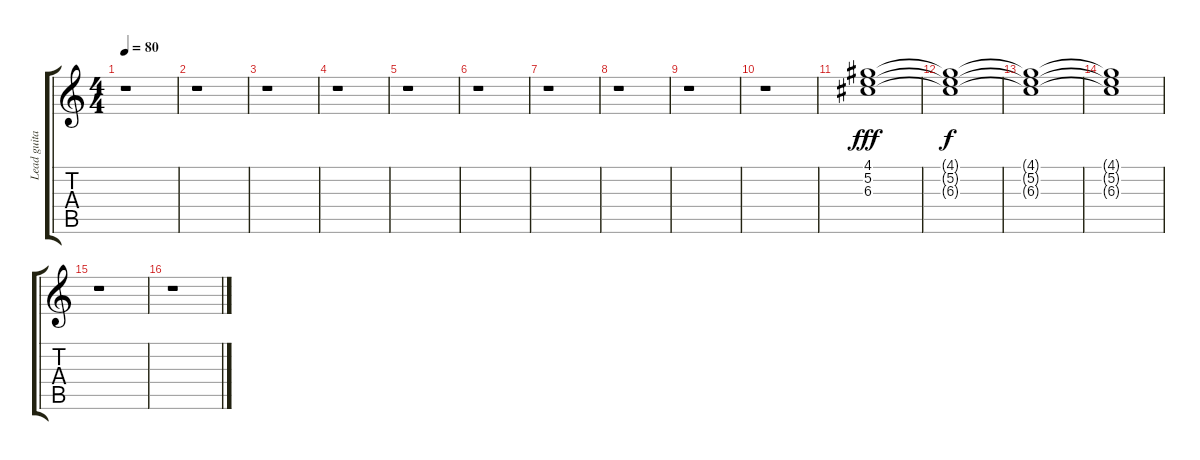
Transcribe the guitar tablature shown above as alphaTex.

\track ("Lead guitar" "Lead guita") {instrument overdrivenguitar}
\staff {score tabs}
\tuning (E4 B3 G3 D3 A2 E2) {hide}
\ts (4 4)
\tempo 80
\clef g2
\ks c
r.1{dy fff} |
r.1 |
r.1 |
r.1 |
r.1 |
r.1 |
r.1 |
r.1 |
r.1 |
r.1 |
(4.1 5.2 6.3).1{instrument choiraahs} |
(4.1{t} 5.2{t} 6.3{t}).1{dy f} |
(4.1{t} 5.2{t} 6.3{t}).1 |
(4.1{t} 5.2{t} 6.3{t}).1 |
r.1{instrument overdrivenguitar} |
r.1
